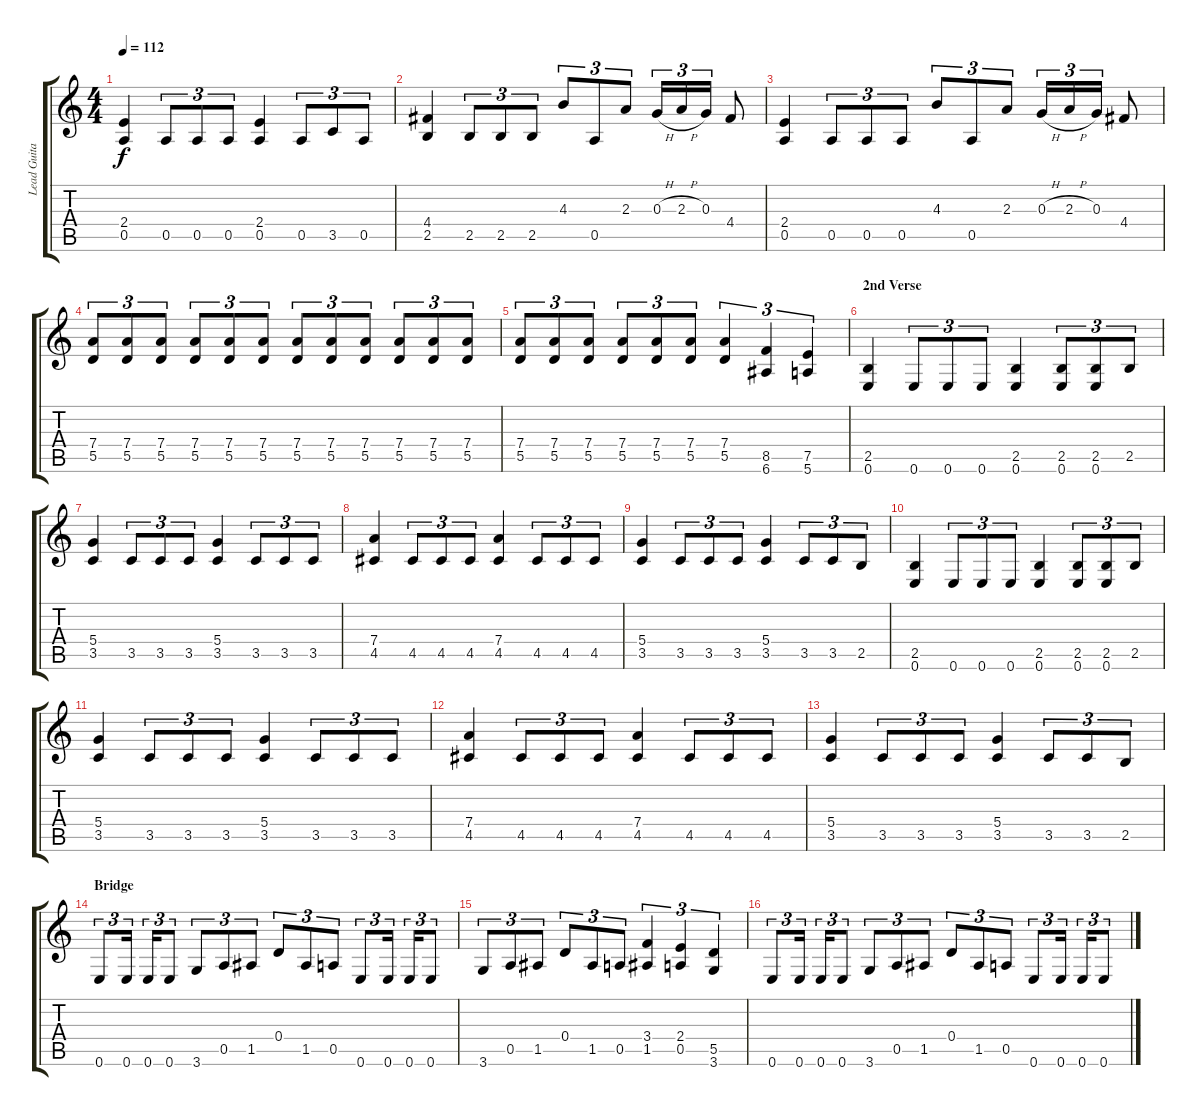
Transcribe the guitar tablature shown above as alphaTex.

\track ("Lead Guitar II (Jeff Young)" "Lead Guita") {instrument distortionguitar}
\staff {score tabs}
\tuning (E4 B3 G3 D3 A2 E2) {hide}
\ts (4 4)
\tempo 112
\clef g2
\ks c
(2.4 0.5).4{dy f} 0.5.8{tu (3 2)} 0.5.8{tu (3 2)} 0.5.8{tu (3 2)} (2.4 0.5).4 0.5.8{tu (3 2)} 3.5.8{tu (3 2)} 0.5.8{tu (3 2)} |
(4.4 2.5).4 2.5.8{tu (3 2)} 2.5.8{tu (3 2)} 2.5.8{tu (3 2)} 4.3.8{tu (3 2)} 0.5.8{tu (3 2)} 2.3.8{tu (3 2)} 0.3{h}.16{tu (3 2)} 2.3{h}.16{tu (3 2)} 0.3.16{tu (3 2)} 4.4.8 |
(2.4 0.5).4 0.5.8{tu (3 2)} 0.5.8{tu (3 2)} 0.5.8{tu (3 2)} 4.3.8{tu (3 2)} 0.5.8{tu (3 2)} 2.3.8{tu (3 2)} 0.3{h}.16{tu (3 2)} 2.3{h}.16{tu (3 2)} 0.3.16{tu (3 2)} 4.4.8 |
(7.4 5.5).8{tu (3 2)} (7.4 5.5).8{tu (3 2)} (7.4 5.5).8{tu (3 2)} (7.4 5.5).8{tu (3 2)} (7.4 5.5).8{tu (3 2)} (7.4 5.5).8{tu (3 2)} (7.4 5.5).8{tu (3 2)} (7.4 5.5).8{tu (3 2)} (7.4 5.5).8{tu (3 2)} (7.4 5.5).8{tu (3 2)} (7.4 5.5).8{tu (3 2)} (7.4 5.5).8{tu (3 2)} |
(7.4 5.5).8{tu (3 2)} (7.4 5.5).8{tu (3 2)} (7.4 5.5).8{tu (3 2)} (7.4 5.5).8{tu (3 2)} (7.4 5.5).8{tu (3 2)} (7.4 5.5).8{tu (3 2)} (7.4 5.5).4{tu (3 2)} (8.5 6.6).4{tu (3 2)} (7.5 5.6).4{tu (3 2)} |
\section ("" "2nd Verse")
(2.5 0.6).4{balance 3} 0.6.8{tu (3 2)} 0.6.8{tu (3 2)} 0.6.8{tu (3 2)} (2.5 0.6).4 (2.5 0.6).8{tu (3 2)} (2.5 0.6).8{tu (3 2)} 2.5.8{tu (3 2)} |
(5.4 3.5).4 3.5.8{tu (3 2)} 3.5.8{tu (3 2)} 3.5.8{tu (3 2)} (5.4 3.5).4 3.5.8{tu (3 2)} 3.5.8{tu (3 2)} 3.5.8{tu (3 2)} |
(7.4 4.5).4 4.5.8{tu (3 2)} 4.5.8{tu (3 2)} 4.5.8{tu (3 2)} (7.4 4.5).4 4.5.8{tu (3 2)} 4.5.8{tu (3 2)} 4.5.8{tu (3 2)} |
(5.4 3.5).4 3.5.8{tu (3 2)} 3.5.8{tu (3 2)} 3.5.8{tu (3 2)} (5.4 3.5).4 3.5.8{tu (3 2)} 3.5.8{tu (3 2)} 2.5.8{tu (3 2)} |
(2.5 0.6).4 0.6.8{tu (3 2)} 0.6.8{tu (3 2)} 0.6.8{tu (3 2)} (2.5 0.6).4 (2.5 0.6).8{tu (3 2)} (2.5 0.6).8{tu (3 2)} 2.5.8{tu (3 2)} |
(5.4 3.5).4 3.5.8{tu (3 2)} 3.5.8{tu (3 2)} 3.5.8{tu (3 2)} (5.4 3.5).4 3.5.8{tu (3 2)} 3.5.8{tu (3 2)} 3.5.8{tu (3 2)} |
(7.4 4.5).4 4.5.8{tu (3 2)} 4.5.8{tu (3 2)} 4.5.8{tu (3 2)} (7.4 4.5).4 4.5.8{tu (3 2)} 4.5.8{tu (3 2)} 4.5.8{tu (3 2)} |
(5.4 3.5).4 3.5.8{tu (3 2)} 3.5.8{tu (3 2)} 3.5.8{tu (3 2)} (5.4 3.5).4 3.5.8{tu (3 2)} 3.5.8{tu (3 2)} 2.5.8{tu (3 2)} |
\section ("" "Bridge")
0.6.8{tu (3 2) balance 8} 0.6.16{tu (3 2)} 0.6.16{tu (3 2)} 0.6.8{tu (3 2)} 3.6.8{tu (3 2)} 0.5.8{tu (3 2)} 1.5.8{tu (3 2)} 0.4.8{tu (3 2)} 1.5.8{tu (3 2)} 0.5.8{tu (3 2)} 0.6.8{tu (3 2)} 0.6.16{tu (3 2)} 0.6.16{tu (3 2)} 0.6.8{tu (3 2)} |
3.6.8{tu (3 2)} 0.5.8{tu (3 2)} 1.5.8{tu (3 2)} 0.4.8{tu (3 2)} 1.5.8{tu (3 2)} 0.5.8{tu (3 2)} (3.4 1.5).4{tu (3 2)} (2.4 0.5).4{tu (3 2)} (5.5 3.6).4{tu (3 2)} |
0.6.8{tu (3 2)} 0.6.16{tu (3 2)} 0.6.16{tu (3 2)} 0.6.8{tu (3 2)} 3.6.8{tu (3 2)} 0.5.8{tu (3 2)} 1.5.8{tu (3 2)} 0.4.8{tu (3 2)} 1.5.8{tu (3 2)} 0.5.8{tu (3 2)} 0.6.8{tu (3 2)} 0.6.16{tu (3 2)} 0.6.16{tu (3 2)} 0.6.8{tu (3 2)}
